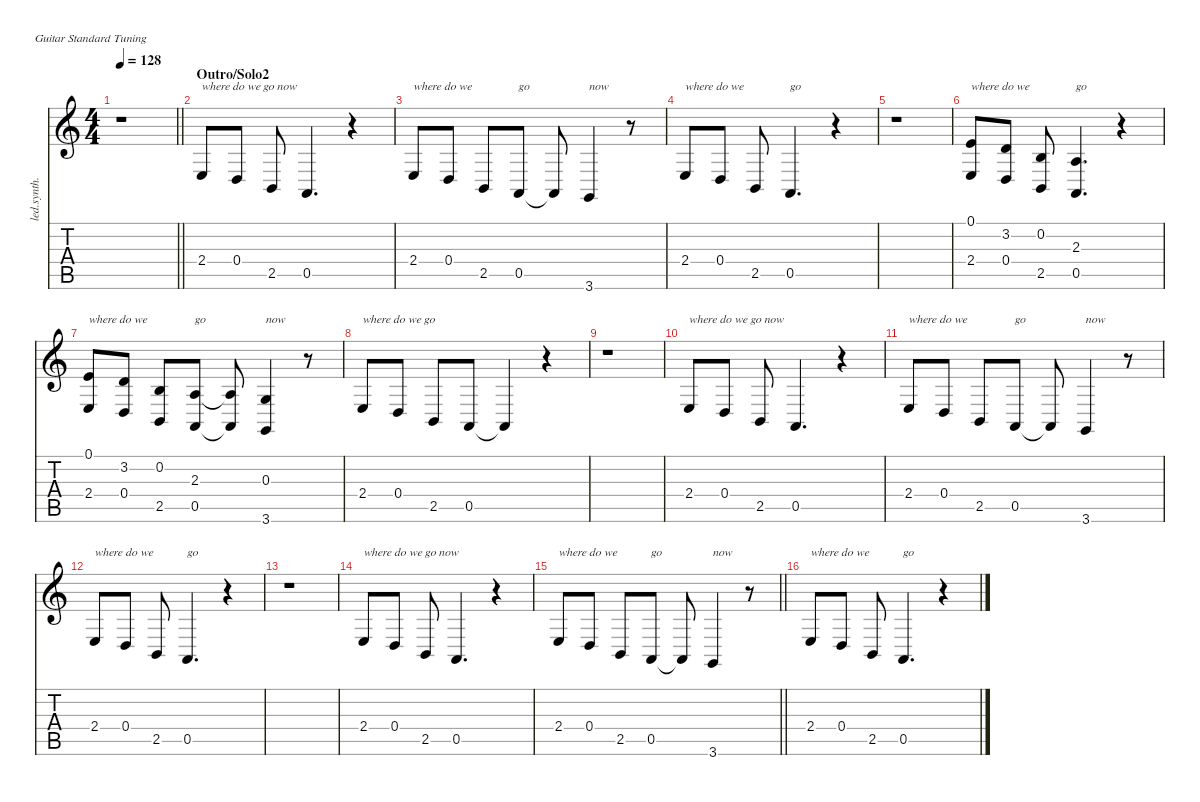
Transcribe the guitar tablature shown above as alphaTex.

\defaultSystemsLayout 4
\hideDynamics
\bracketExtendMode nobrackets
\otherSystemsTrackNameOrientation horizontal
\track ("Backing Vocal" "led.synth.") {instrument lead1square}
\staff {score tabs}
\tuning (E4 B3 G3 D3 A2 E2)
\ts (4 4)
\tempo 128
\clef g2
\barLineRight lightlight
\ks c
r.1{dy f} |
\section ("" "Outro/Solo2")
2.4.8{txt "where do we go now" instrument lead8bassandlead} 0.4.8 2.5.8 0.5.4{d} r.4 |
2.4.8{txt "where do we"} 0.4.8 2.5.8 0.5.8{txt "go"} 0.5{t}.8 3.6.4{txt "now"} r.8 |
2.4.8{txt "where do we"} 0.4.8 2.5.8 0.5.4{d txt "go"} r.4 |
r.1 |
(0.1 2.4).8{txt "where do we"} (3.2 0.4).8 (0.2 2.5).8 (2.3 0.5).4{d txt "go"} r.4 |
(0.1 2.4).8{txt "where do we"} (3.2 0.4).8 (0.2 2.5).8 (2.3 0.5).8{txt "go"} (2.3{t} 0.5{t}).8 (0.3 3.6).4{txt "now"} r.8 |
2.4.8{txt "where do we go"} 0.4.8 2.5.8 0.5.8 0.5{t}.4 r.4 |
r.1 |
2.4.8{txt "where do we go now"} 0.4.8 2.5.8 0.5.4{d} r.4 |
2.4.8{txt "where do we"} 0.4.8 2.5.8 0.5.8{txt "go"} 0.5{t}.8 3.6.4{txt "now"} r.8 |
2.4.8{txt "where do we"} 0.4.8 2.5.8 0.5.4{d txt "go"} r.4 |
r.1 |
2.4.8{txt "where do we go now"} 0.4.8 2.5.8 0.5.4{d} r.4 |
\barLineRight lightlight
2.4.8{txt "where do we"} 0.4.8 2.5.8 0.5.8{txt "go"} 0.5{t}.8 3.6.4{txt "now"} r.8 |
2.4.8{txt "where do we"} 0.4.8 2.5.8 0.5.4{d txt "go"} r.4
